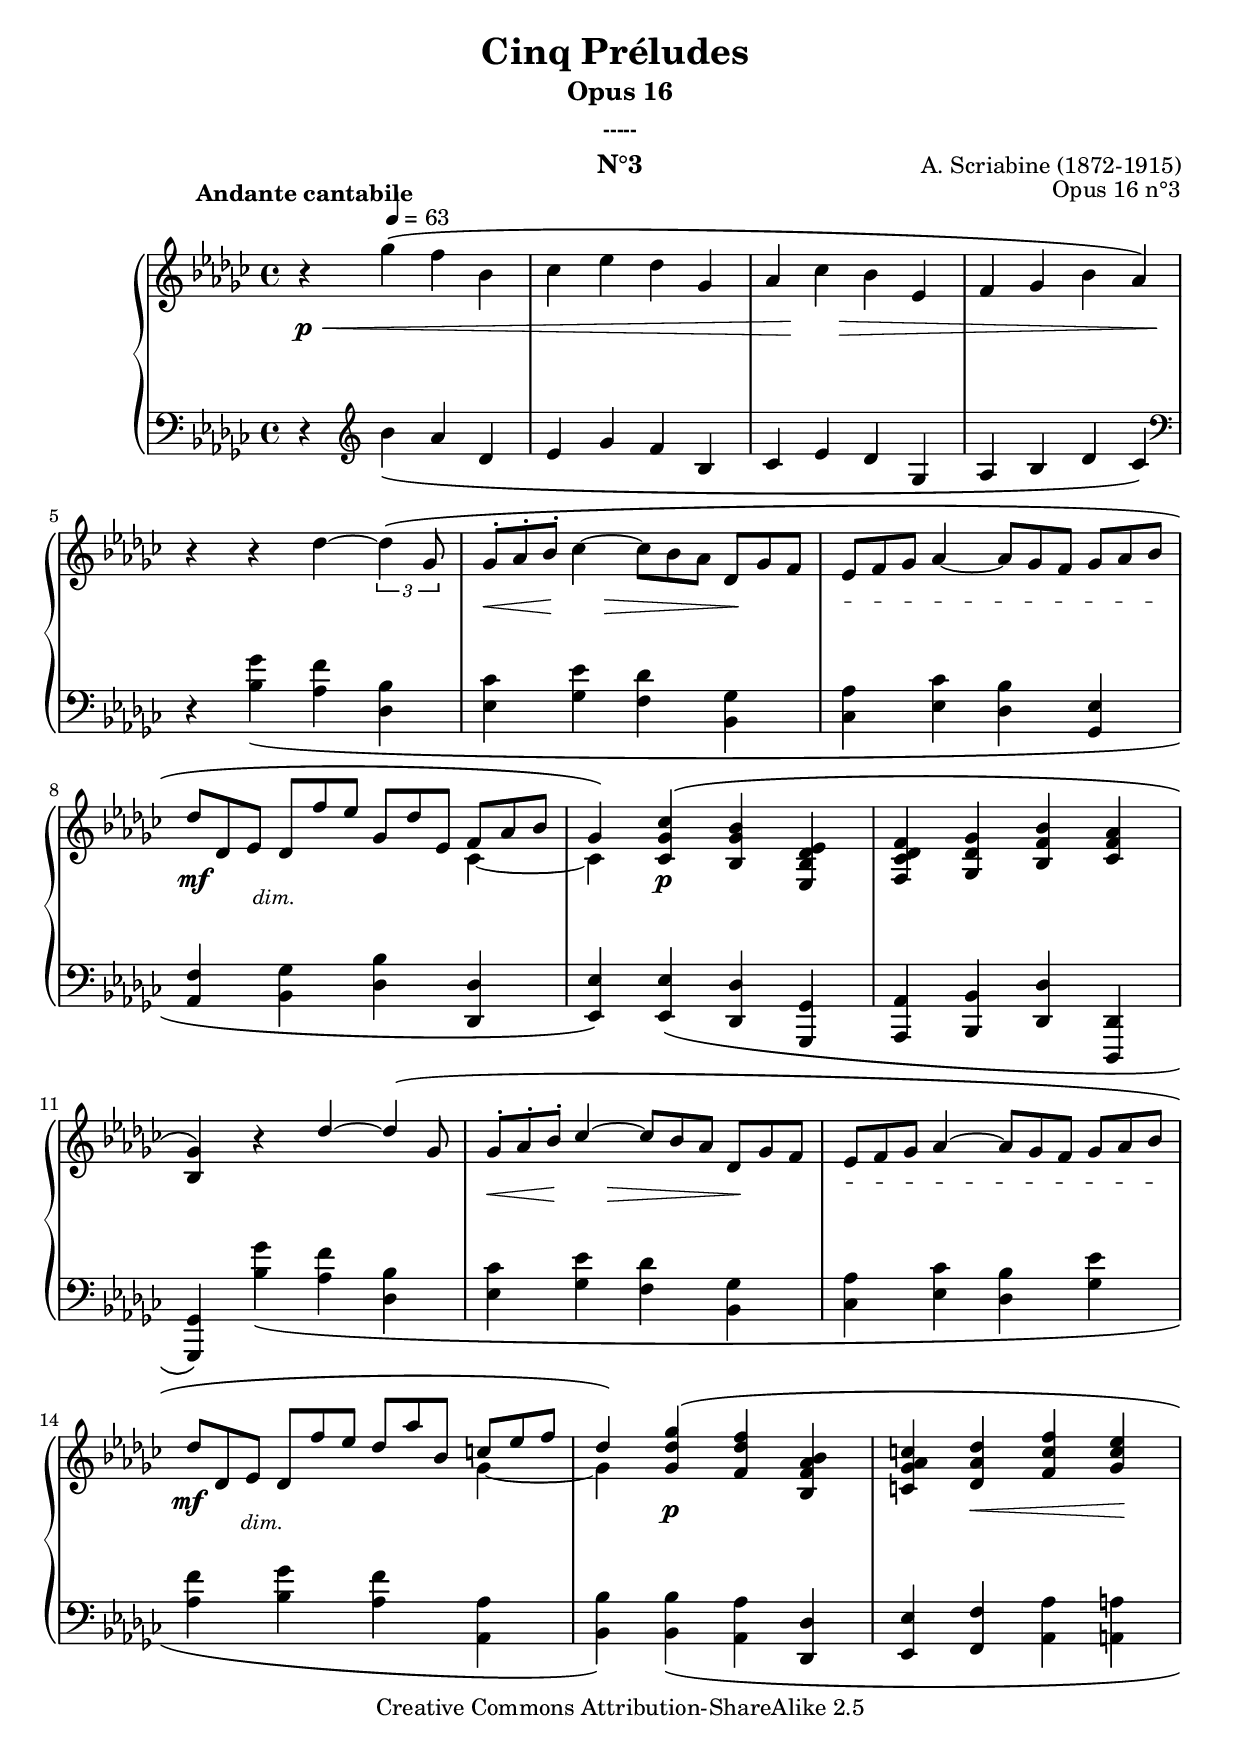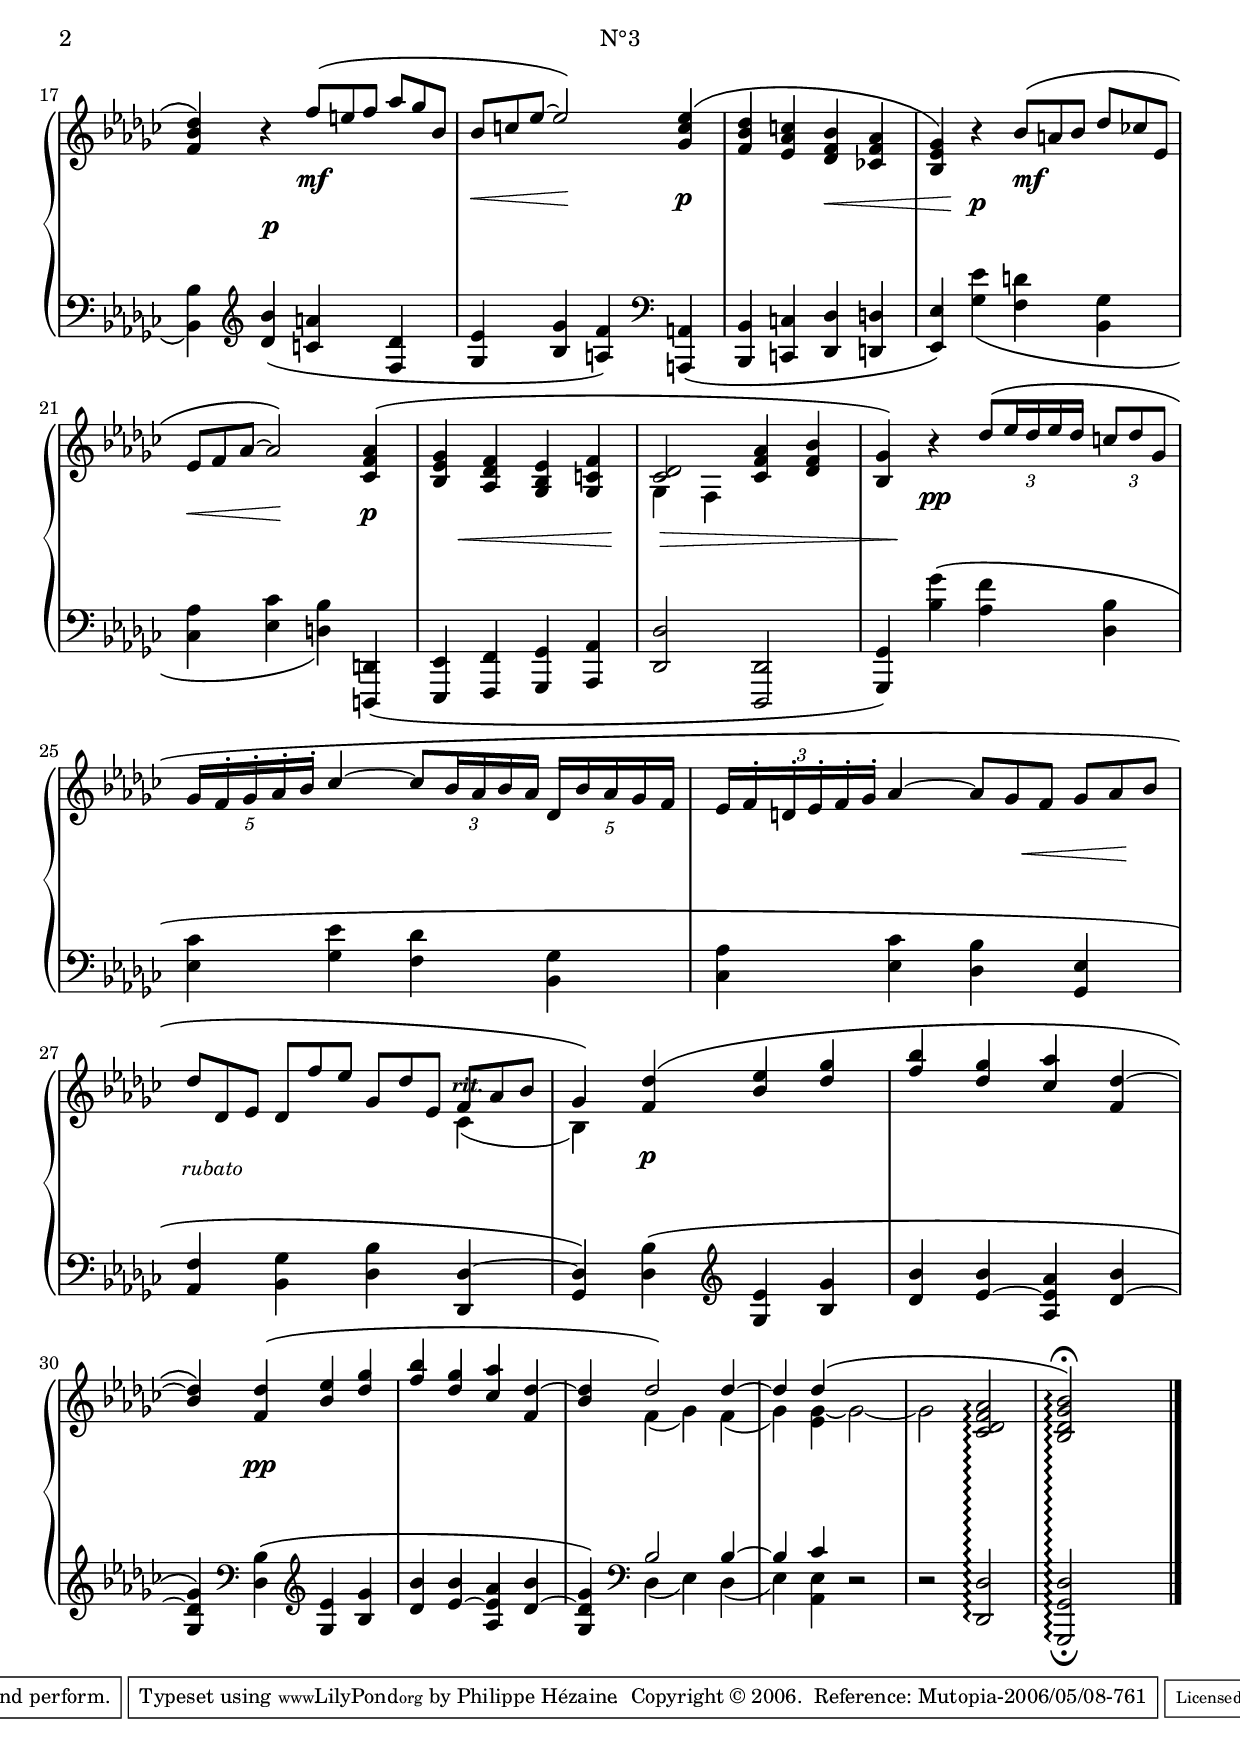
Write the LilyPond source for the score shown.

 \version "2.8.1"

 \paper { between-system-padding = #1
	ragged-bottom=##f
	ragged-last-bottom=##f
	}
 
     \header {
       title = "Cinq Préludes "
       subtitle = "Opus 16"
       subsubtitle = "-----"
       composer = "A. Scriabine (1872-1915)"
       opus = "Opus 16 n°3"
       instrument = "N°3"
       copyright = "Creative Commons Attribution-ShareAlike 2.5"
     
       % These are headers used by the Mutopia Project
       % http://www.mutopiaproject.org/
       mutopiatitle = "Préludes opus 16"
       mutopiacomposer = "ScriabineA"
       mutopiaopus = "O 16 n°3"
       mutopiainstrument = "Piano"
       date = "composer's dates"
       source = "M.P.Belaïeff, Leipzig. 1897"
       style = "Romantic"
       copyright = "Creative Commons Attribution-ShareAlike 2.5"
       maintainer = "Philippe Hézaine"
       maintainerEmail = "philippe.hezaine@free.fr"
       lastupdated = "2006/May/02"



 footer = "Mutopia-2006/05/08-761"
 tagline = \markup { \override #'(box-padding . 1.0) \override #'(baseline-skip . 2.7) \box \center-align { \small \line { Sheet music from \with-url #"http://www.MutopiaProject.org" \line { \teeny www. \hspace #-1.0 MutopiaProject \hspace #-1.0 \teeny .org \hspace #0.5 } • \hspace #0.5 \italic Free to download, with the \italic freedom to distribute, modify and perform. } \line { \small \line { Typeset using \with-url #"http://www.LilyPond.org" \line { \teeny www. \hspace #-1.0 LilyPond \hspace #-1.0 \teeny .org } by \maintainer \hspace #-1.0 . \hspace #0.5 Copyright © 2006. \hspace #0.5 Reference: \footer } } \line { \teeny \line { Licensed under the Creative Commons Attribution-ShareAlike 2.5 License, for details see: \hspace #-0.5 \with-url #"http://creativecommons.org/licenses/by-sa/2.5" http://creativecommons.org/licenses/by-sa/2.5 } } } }
     }

     upper = \relative c'' {
       \clef treble
       \key ges \major
       \time 4/4

	\once \override Score.MetronomeMark #'extra-offset = #'(12 . 2)
	\tempo4 = 63
	\once \override TextScript #'extra-offset = #'(-10 . 2.2)
	r4^\markup { \bold "Andante cantabile" } ges'4^\( f bes,
	ces es des ges,
	as ces bes es,
	f ges bes as\)
\break
	\tupletDown
	r4 r4 des ~ \times 2/3 {des4^\( ges,8}
	\override TupletNumber #'transparent = ##t
	\override TupletBracket #'transparent = ##t
	\times 2/3 {ges8^. as^. bes^.} ces4 ~ \times 2/3 {ces8 bes as} \times 2/3 {des,8 ges f}
	\textSpannerDown \override TextSpanner #'padding = #1.9 \override TextSpanner #'edge-text = #'("cresc.")
	\times 2/3 {es8\startTextSpan f ges} as4 ~ \times 2/3 {as8 ges f} \times 2/3 {ges as bes\stopTextSpan}
\break
	\times 2/3 {des des, es} \times 2/3 {des f' es} \times 2/3 {ges, des' es,} \voiceOne << { \times 2/3 {f as bes} | 
	ges4\)} \context Voice = "1" { \voiceTwo ces,4 ~ | 
	ces4 \oneVoice } >> 
	<ces ges' ces>4^\( <bes ges' bes> <es, bes' des es>
	<f ces' des f> <ges des' ges> <bes f' bes> <ces f as>
\break
	<bes ges'>\) b'4\rest des ~ \times 2/3 {des4^\( ges,8}
	\times 2/3 {ges8^. as^. bes^.} ces4 ~ \times 2/3 {ces8 bes as} \times 2/3 {des,8 ges f}
	\textSpannerDown \override TextSpanner #'padding = #1.9 \override TextSpanner #'edge-text = #'("cresc.")
	\times 2/3 {es8\startTextSpan f ges} as4 ~ \times 2/3 {as8 ges f} \times 2/3 {ges8 as bes\stopTextSpan}
\break
	\times 2/3 {des8 des, es} \times 2/3 {des8 f' es} \times 2/3 {des8 as' bes,} \voiceOne << { \times 2/3 {c!8 es f} | 
	des4\)} \context Voice = "1" { \voiceTwo ges,4 ~ | 
	ges4 \oneVoice } >>
	<ges des' ges>4^\( <f des' f> <bes, f' as bes>
	<c! ges' as c> <des as' des> <f c' f> <ges c es>
\break
	<f bes des>\) b4\rest  \times 2/3 {f'8^\( e! f} \times 2/3 {as8 ges bes,}
	\times 2/3 {bes8 c! es~}  es2\)  <ges, c es>4^\(
	<f bes des> <es as c!> <des f bes> <ces! f as>
    <bes es ges>\) b'4\rest \times 2/3 {bes8^\( a! bes} \times 2/3 {des8 ces! es,}
\break
	\times 2/3 {es8 f as~}  as2\) <ces, f as>4^\(
	<bes es ges> <as des f> <ges bes es> <ges c! f>
	\voiceOne << { <ces des>2} \context Voice = "1" { \voiceTwo ges4 f \oneVoice } >>  <ces' f as>4 <des f bes>
	<bes ges'>\) \revert TupletBracket #'transparent \revert TupletNumber #'transparent \tupletDown b'4\rest  \times 2/3 {des8^\( es16 des es des} \times 2/3 {c!8 des ges,}
\break
	\times 4/5 {ges16 f^. ges^. as^. bes^.} ces4 ~ \times 2/3 {ces8[ bes16 as bes as]} \times 4/5 {des,16[ bes' as ges f]} |
	\tupletUp \times 2/3 {es16[ f^. d!^. es^. f^. ges^.]} \override TupletBracket #'transparent = ##t \override TupletNumber #'transparent = ##t as4~ \times 2/3 {as8 ges f} \times 2/3 {ges8 as bes}
\break
	\times 2/3 {des8 des, es} \times 2/3 {des8 f' es} \times 2/3 {ges,8 des' es,} \voiceOne << { \times 2/3 {f8 as bes} | 
	ges4\)} \context Voice = "1" { \voiceTwo ces,4( |
	bes4) \oneVoice } >>
	<f' des'>4^\( <bes es> <des ges> 
	<f bes> <des ges> <ces as'> <f, des'> ~
\break
	<bes des>\) <f des'>4^\( <bes es> <des ges> 
	<f bes> <des ges> <ces as'> <f, des'> ~
	<bes des> \voiceOne << { des2\) des4 ~ |
	des4 des^\(  s2 | s2} 
	\context Voice = "1" { \voiceTwo f,4( ges)  f( | ges) <es ges> ~ ges2 ~ | ges2
	\oneVoice } >>
	<ces, des f as>2\arpeggio |
	<bes des ges bes>2\arpeggio^\fermata\) s2 
	


     }
     
     lower = \relative c {
       \clef bass
       \key ges \major
       \time 4/4

	r4 \clef treble bes''4_\( as des,
	es ges f bes,
	ces es des ges,
	as bes des ces\) \clef bass
	r4 <bes ges'>_\( <as f'> <des, bes'>
	<es ces'> <ges es'> <f des'> <bes, ges'>
	<ces as'> <es ces'> <des bes'> <ges, es'>
	<as f'> <bes ges'> <des bes'> <des, des'>
	<es es'>\) <es es'>_\( <des des'> <ges, ges'>
	<as as'> <bes bes'> <des des'> <des, des'>
	<ges ges'>\) <bes'' ges'>_\( <as f'> <des, bes'>
	<es ces'> <ges es'> <f des'> <bes, ges'>
	<ces as'> <es ces'> <des bes'> <ges es'>
	<as f'> <bes ges'> <as f'> <as, as'>
	<bes bes'>\) <bes bes'>_\( <as as'> <des, des'>
	<es es'> <f f'> <as as'> <a! a'!>
	<bes bes'>\) \clef treble <des' bes'>_\( <c! a'!> <f, des'>
	<ges es'> <bes ges'> <a! f'>\) \clef bass <a,, a'>_\(
	<bes bes'> <c! c'!> <des des'> <d! d'!>
	<es es'>\) <ges' es'>_\( <f d'!> <bes, ges'>
	<ces as'> <es ces'> <d! bes'>\) <d,,! d'!>_\(
	<es es'> <f f'> <ges ges'> <as as'>
	<des des'>2 <des, des'>
	<ges ges'>4\) <bes'' ges'>^\( <as f'> <des, bes'>
	<es ces'> <ges es'> <f des'> <bes, ges'>
	<ces as'> <es ces'> <des bes'> <ges, es'>
	<as f'> <bes ges'> <des bes'> \tieUp <des, des'> ~
	<ges des'>\) <des' bes'>^\( \clef treble <ges es'> <bes ges'>
	<des bes'> \tieUp <es bes'> ~ <as, es' as> \tieUp <des bes'> ~
	<ges, des' ges>\) \clef bass <des bes'>^\( \clef treble <ges es'> <bes ges'>
	<des bes'> \tieUp <es bes'> ~ <as, es' as> \tieUp <des bes'> ~
	<ges, des' ges>\) \clef bass \voiceOne << {bes2 bes4~ | 
	bes4 ces}
	\context Voice = "1" { \voiceTwo des,4( es) des( | 
	es) <as, es'> \oneVoice } >> d2\rest 
	d2\rest <des, des'>2\arpeggio
	<ges, ges' des'>\arpeggio_\fermata s2    \bar"|."
	

     }
     
     dynamics = {

       s4\p\< s2.
	s1
	s8 s8\! s8 s8\> s2
	s2. s8 s8\!
	s1
	s8\< s16 s16\! s8 s8\> s4 s8\! s8
	s1
	s4\mf \override TextScript #'extra-offset = #'(-2.5 . 2) s2._\markup { \italic \small  dim. }
	s4 s2.\p
	s1*2
	s8\< s16 s16\! s8 s8\> s4 s8\! s8
	s1
     \once \override DynamicText #'extra-offset = #'(-0.5 . 3.2) s4\mf \override TextScript #'extra-offset = #'(-3.5 . 2.5) s2._\markup { \italic \small  dim. }
	s4 s2.\p
	s4 s4\< s4 s4\!
	s2 \once \override DynamicText #'extra-offset = #'(0 . 4.2) s4\mf \once \override DynamicText #'extra-offset = #'(-12 . -0.2) s4\p
	s8\< s8 s8\! s8 s4 s4\p
	s2 \once\override Hairpin #'extra-offset = #'(0 . 2) s4\< s4
	s8 s8\! \once \override DynamicText #'extra-offset = #'(0 . 2) s4\p \once \override DynamicText #'extra-offset = #'(0.8 . 4.2) s4\mf s4
	s8\< s8 s4\! s4 s4\p
       s8 \once\override Hairpin #'extra-offset = #'(0 . 0) s8\< s4 s4 s8 s8\!
	\once\override Hairpin #'extra-offset = #'(0.7 . 0) s4\> s2.
	s4\! \once \override DynamicText #'extra-offset = #'(0 . 4) s4\pp
s2
	s1
	s2 s8 s8\< s8 s8\!
	\override TextScript #'extra-offset = #'(-0.5 . 2.5)
	s4_\markup { \italic \small  rubato } s2 \override TextScript #'extra-offset = #'(-0.5 . 10.5) s4_\markup { \bold \small rit. }
	s4 s4\p s2
	s1
	s4 s4\pp s2
	s1*5 
     }

     
     \score {
       \context PianoStaff <<
  \set PianoStaff.instrument = \markup{ \fontsize #6 {"3."} \hspace #1.0 }
	\set PianoStaff.connectArpeggios = ##t
         \context Staff=upper \upper
         \context Dynamics=dynamics \dynamics
         \context Staff=lower <<
           \clef bass
           \lower
         >>

       >>
       \layout {
	ragged-last = ##f
         \context {
           \type "Engraver_group"
           \name Dynamics
           \alias Voice % So that \cresc works, for example.
           \consists "Output_property_engraver"
     
           \override VerticalAxisGroup #'minimum-Y-extent = #'(-5 . 5)
           \consists "Script_engraver"
           \consists "Dynamic_engraver"
           \consists "Text_engraver"
     
           \override TextScript #'font-size = #2
           \override TextScript #'font-shape = #'italic
           \override DynamicText #'extra-offset = #'(0 . 2.5)
           \override Hairpin #'extra-offset = #'(0 . 2.5)
     
           \consists "Skip_event_swallow_translator"
     
           \consists "Axis_group_engraver"
         }
         \context {
           \PianoStaff
           \accepts Dynamics
           \override VerticalAlignment #'forced-distance = #5.5
         }
       }
     }
     \score {
       \context PianoStaff <<
         \context Staff=upper  \upper %\dynamics

         \context Staff=lower << \lower %\dynamics
	>>

       >>
       \midi {
	\tempo 4=63
         \context {
           \type "Performer_group"
           \name Dynamics
         }
	
         \context {
           \PianoStaff
           \accepts Dynamics
         }
       }
     }

